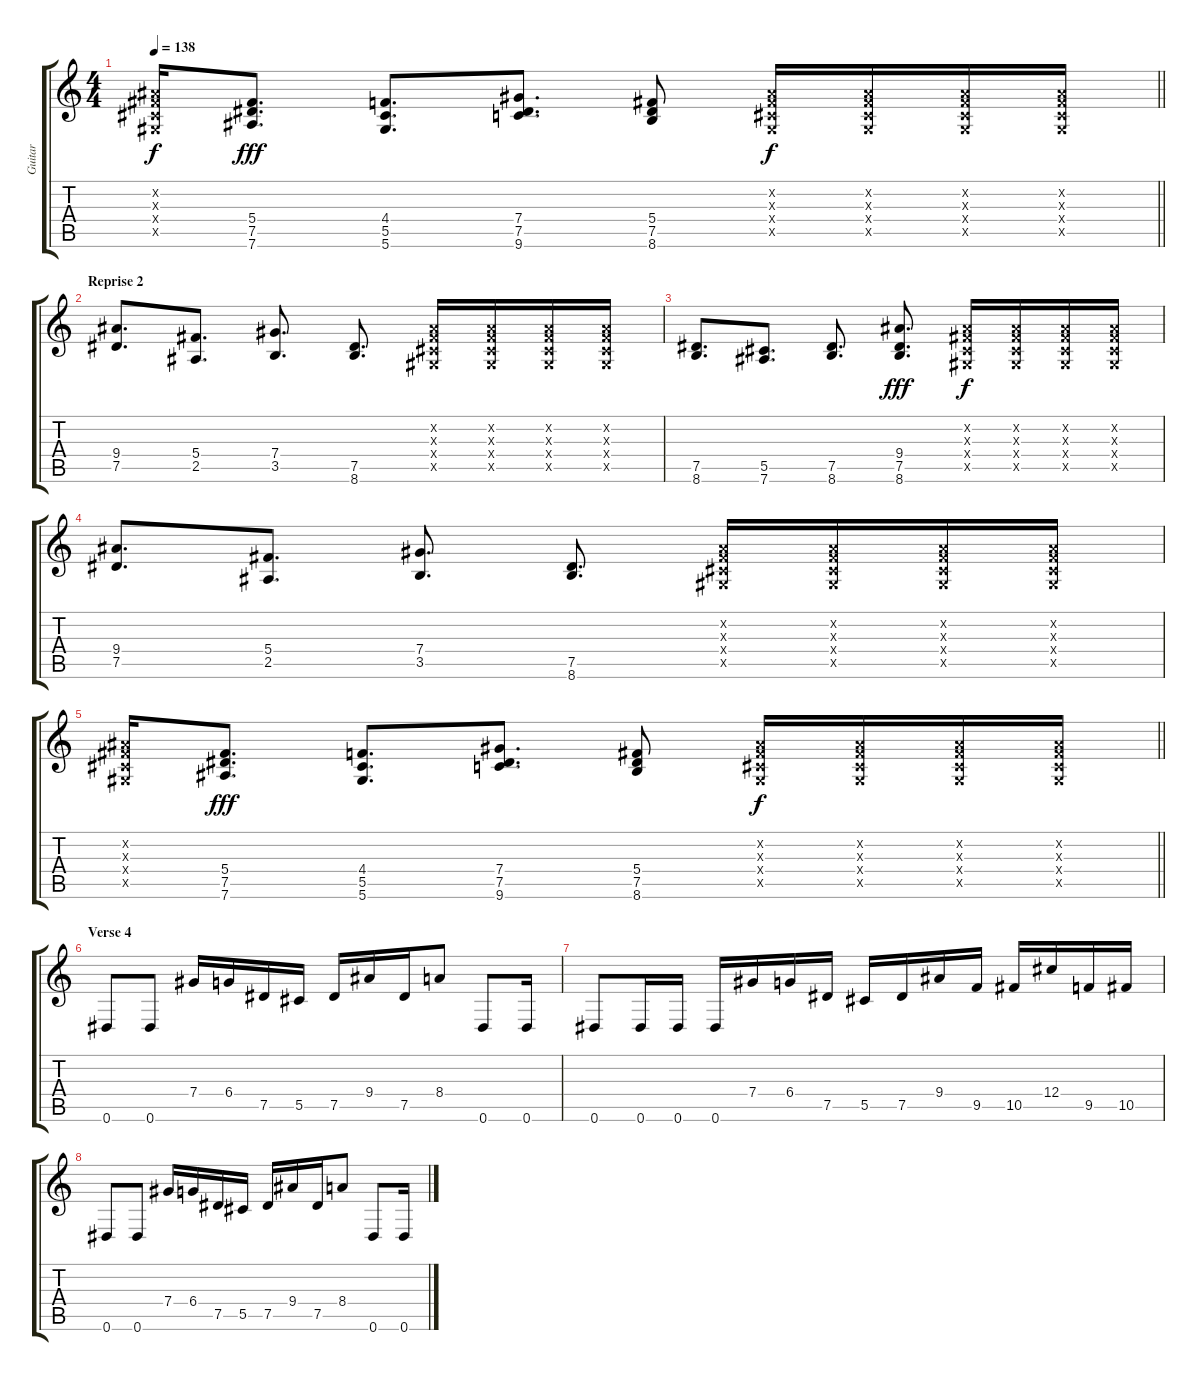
\track ("Guitar" "Guitar") {instrument overdrivenguitar}
\staff {score tabs}
\tuning (Eb4 Bb3 Gb3 Db3 Ab2 Eb2) {hide}
\ts (4 4)
\tempo 138
\clef g2
\barLineRight lightlight
\ks c
(0.2{x} 0.3{x} 0.4{x} 0.5{x}).16{dy f} (5.4 7.5 7.6).8{d dy fff} (4.4 5.5 5.6).8{d} (7.4 7.5 9.6).8{d} (5.4 7.5 8.6).8 (0.2{x} 0.3{x} 0.4{x} 0.5{x}).16{dy f} (0.2{x} 0.3{x} 0.4{x} 0.5{x}).16 (0.2{x} 0.3{x} 0.4{x} 0.5{x}).16 (0.2{x} 0.3{x} 0.4{x} 0.5{x}).16 |
\section ("" "Reprise 2")
(9.4 7.5).8{d} (5.4 2.5).8{d} (7.4 3.5).8{d} (7.5 8.6).8{d} (0.2{x} 0.3{x} 0.4{x} 0.5{x}).16 (0.2{x} 0.3{x} 0.4{x} 0.5{x}).16 (0.2{x} 0.3{x} 0.4{x} 0.5{x}).16 (0.2{x} 0.3{x} 0.4{x} 0.5{x}).16 |
(7.5 8.6).8{d} (5.5 7.6).8{d} (7.5 8.6).8{d} (9.4 7.5 8.6).8{d dy fff} (0.2{x} 0.3{x} 0.4{x} 0.5{x}).16{dy f} (0.2{x} 0.3{x} 0.4{x} 0.5{x}).16 (0.2{x} 0.3{x} 0.4{x} 0.5{x}).16 (0.2{x} 0.3{x} 0.4{x} 0.5{x}).16 |
(9.4 7.5).8{d} (5.4 2.5).8{d} (7.4 3.5).8{d} (7.5 8.6).8{d} (0.2{x} 0.3{x} 0.4{x} 0.5{x}).16 (0.2{x} 0.3{x} 0.4{x} 0.5{x}).16 (0.2{x} 0.3{x} 0.4{x} 0.5{x}).16 (0.2{x} 0.3{x} 0.4{x} 0.5{x}).16 |
\barLineRight lightlight
(0.2{x} 0.3{x} 0.4{x} 0.5{x}).16 (5.4 7.5 7.6).8{d dy fff} (4.4 5.5 5.6).8{d} (7.4 7.5 9.6).8{d} (5.4 7.5 8.6).8 (0.2{x} 0.3{x} 0.4{x} 0.5{x}).16{dy f} (0.2{x} 0.3{x} 0.4{x} 0.5{x}).16 (0.2{x} 0.3{x} 0.4{x} 0.5{x}).16 (0.2{x} 0.3{x} 0.4{x} 0.5{x}).16 |
\section ("" "Verse 4")
0.6.8 0.6.8 7.4.16 6.4.16 7.5.16 5.5.16 7.5.16 9.4.16 7.5.16 8.4.8 0.6.8 0.6.16 |
0.6.8 0.6.16 0.6.16 0.6.16 7.4.16 6.4.16 7.5.16 5.5.16 7.5.16 9.4.16 9.5.16 10.5.16 12.4.16 9.5.16 10.5.16 |
0.6.8 0.6.8 7.4.16 6.4.16 7.5.16 5.5.16 7.5.16 9.4.16 7.5.16 8.4.8 0.6.8 0.6.16
